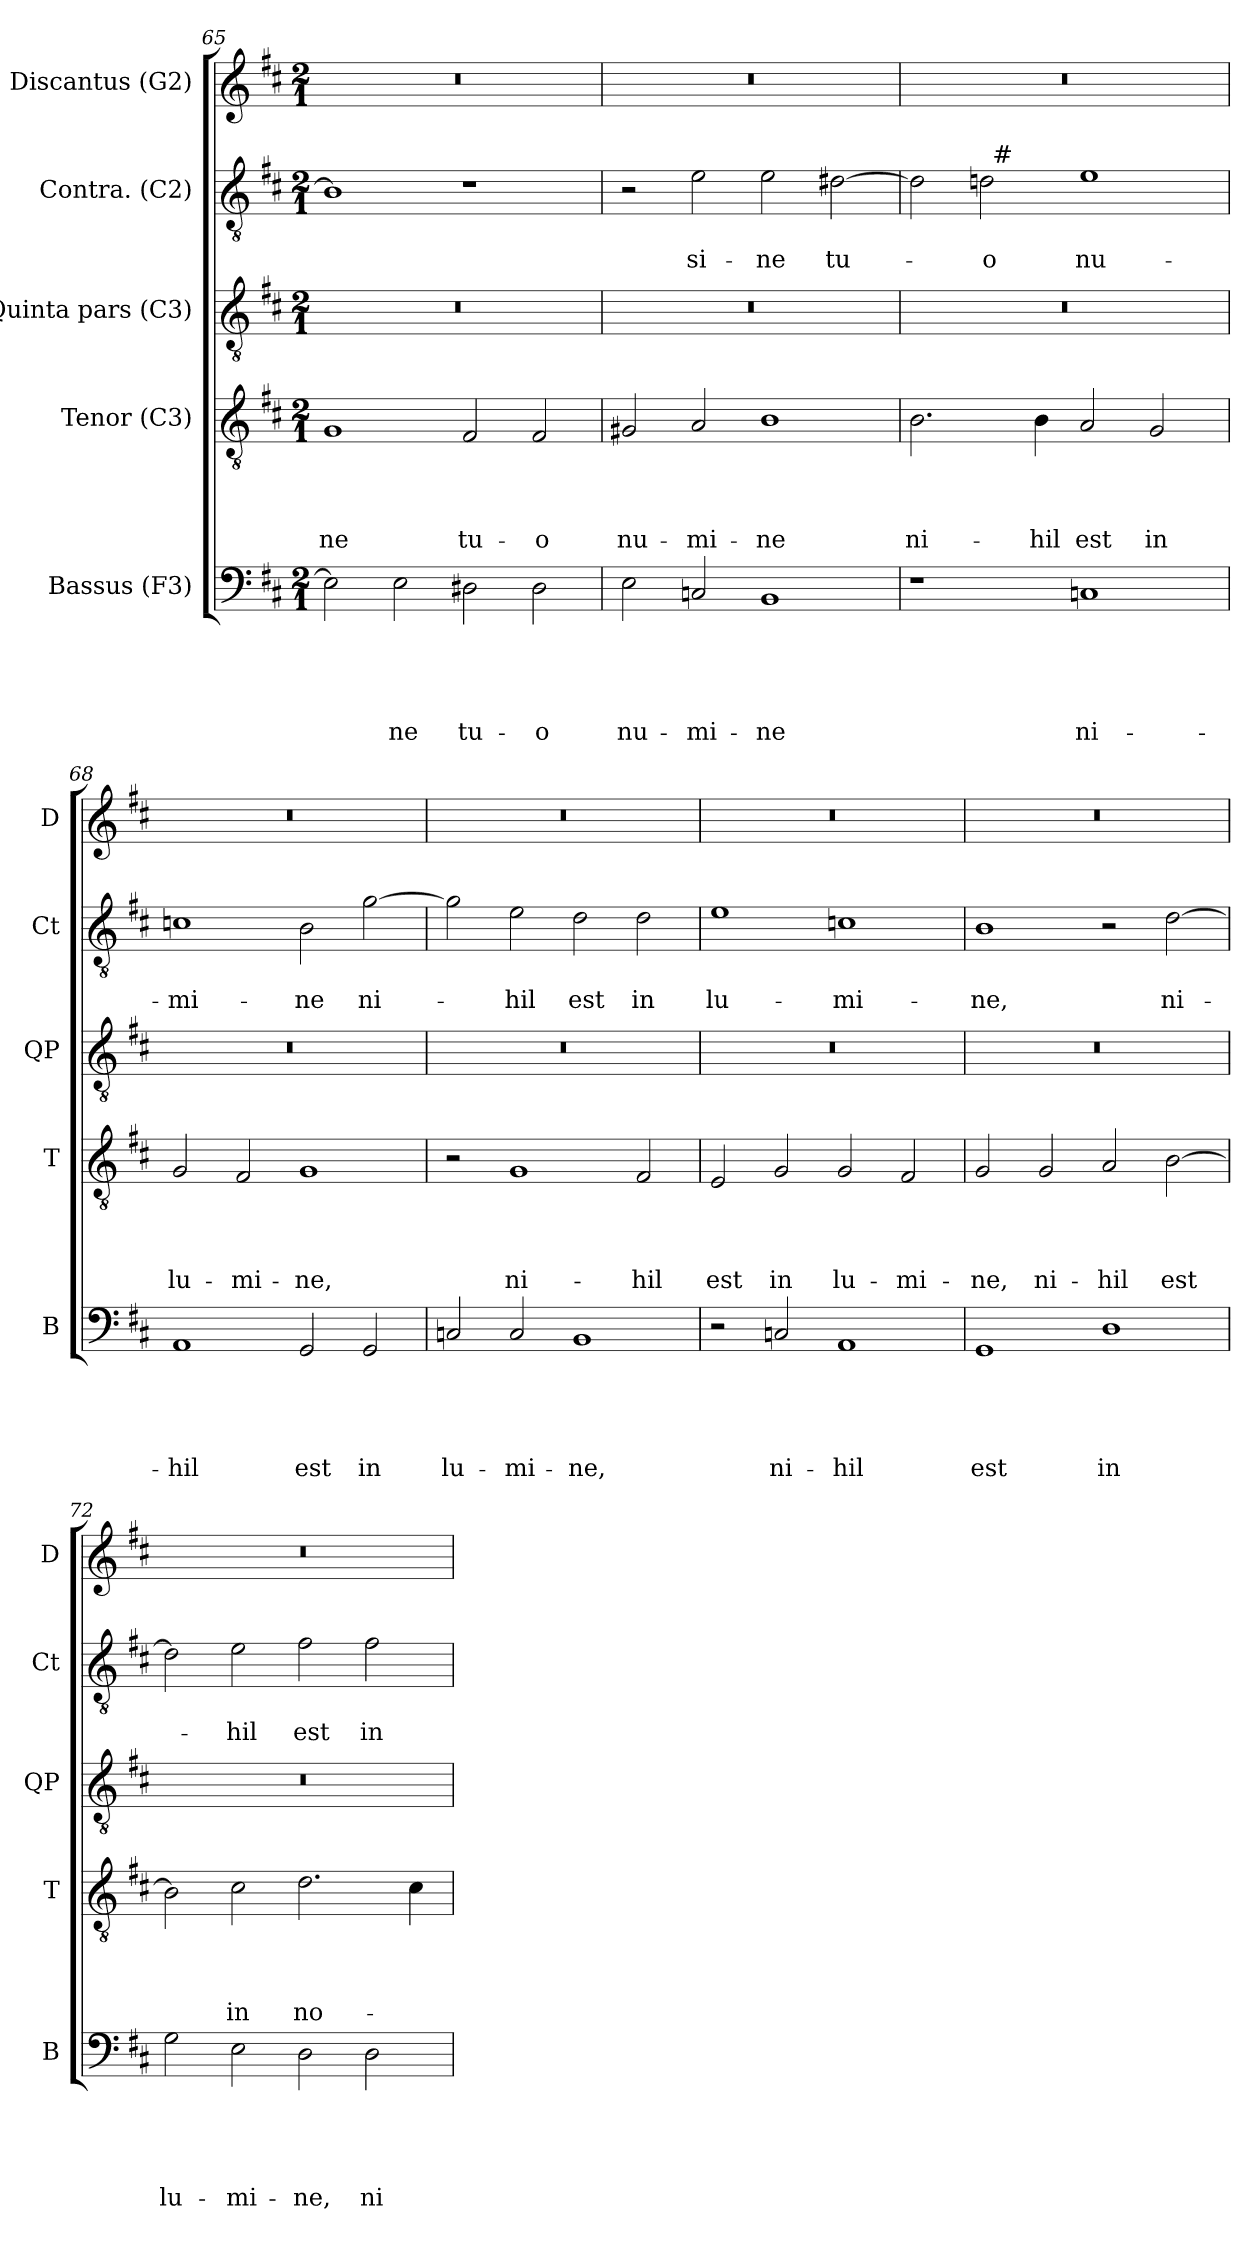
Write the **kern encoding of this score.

**kern	**text	**text	**text	**text	**text	**kern	**text	**text	**text	**text	**kern	**kern	**text	**text	**kern
*part5	*part5	*part5	*part5	*part5	*part5	*part4	*part4	*part4	*part4	*part4	*part3	*part2	*part2	*part2	*part1
*staff5	*staff5	*staff5	*staff5	*staff5	*staff5	*staff4	*staff4	*staff4	*staff4	*staff4	*staff3	*staff2	*staff2	*staff2	*staff1
*I"Bassus (F3)	*	*	*	*	*	*I"Tenor (C3)	*	*	*	*	*I"Quinta pars (C3)	*I"Contra. (C2)	*	*	*I"Discantus (G2)
*I'B	*	*	*	*	*	*I'T	*	*	*	*	*I'QP	*I'Ct	*	*	*I'D
*clefF4	*	*	*	*	*	*clefGv2	*	*	*	*	*clefGv2	*clefGv2	*	*	*clefG2
*k[f#c#]	*	*	*	*	*	*k[f#c#]	*	*	*	*	*k[f#c#]	*k[f#c#]	*	*	*k[f#c#]
*D:	*	*	*	*	*	*D:	*	*	*	*	*D:	*D:	*	*	*D:
*M2/1	*	*	*	*	*	*M2/1	*	*	*	*	*M2/1	*M2/1	*	*	*M2/1
=65	=65	=65	=65	=65	=65	=65	=65	=65	=65	=65	=65	=65	=65	=65	=65
!	!	!	!	!	!	!	!	!	!	!LO:LY:b	!	!	!	!	!
2E\]	.	.	.	.	.	1G	.	.	.	-ne	0r	1B]	.	.	0r
!	!	!	!	!	!LO:LY:b	!	!	!	!	!	!	!	!	!	!
2E\	.	.	.	.	-ne	.	.	.	.	.	.	.	.	.	.
!	!	!	!	!	!LO:LY:b	!	!	!	!	!LO:LY:b	!	!	!	!	!
2D#X\	.	.	.	.	tu-	2F#/	.	.	.	tu-	.	1r	.	.	.
!	!	!	!	!	!LO:LY:b	!	!	!	!	!LO:LY:b	!	!	!	!	!
2D#\	.	.	.	.	-o	2F#/	.	.	.	-o	.	.	.	.	.
=66	=66	=66	=66	=66	=66	=66	=66	=66	=66	=66	=66	=66	=66	=66	=66
!	!	!	!	!	!LO:LY:b	!	!	!	!	!LO:LY:b	!	!	!	!	!
2E\	.	.	.	.	nu-	2G#X/	.	.	.	nu-	0r	2r	.	.	0r
!	!	!	!	!	!LO:LY:b	!	!	!	!	!LO:LY:b	!	!	!	!LO:LY:b	!
2Cn/	.	.	.	.	-mi-	2A/	.	.	.	-mi-	.	2e\	.	si-	.
!	!	!	!	!	!LO:LY:b	!	!	!	!	!LO:LY:b	!	!	!	!LO:LY:b	!
1BB	.	.	.	.	-ne	1B	.	.	.	-ne	.	2e\	.	-ne	.
!	!	!	!	!	!	!	!	!	!	!	!	!	!	!LO:LY:b	!
.	.	.	.	.	.	.	.	.	.	.	.	[>2d#X\	.	tu-	.
=67	=67	=67	=67	=67	=67	=67	=67	=67	=67	=67	=67	=67	=67	=67	=67
!	!	!	!	!	!	!	!	!	!	!LO:LY:b	!	!	!	!	!
*	*	*	*	*	*	*	*	*	*	*	*	*^	*	*	*
1r	.	.	.	.	.	2.B\	.	.	.	ni-	0r	2d#\]	2ryy	.	.	0r
!	!	!	!	!	!	!	!	!	!	!	!	!	!	!	!LO:LY:b	!
.	.	.	.	.	.	.	.	.	.	.	.	2d\	32ryy	.	-o	.
!	!	!	!	!	!	!	!	!	!	!	!	!	!LO:TX:a:t=#	!	!	!
.	.	.	.	.	.	.	.	.	.	.	.	.	1ryy	.	.	.
!	!	!	!	!	!	!	!	!	!	!LO:LY:b	!	!	!	!	!	!
.	.	.	.	.	.	4B\	.	.	.	-hil	.	.	.	.	.	.
!	!	!	!	!	!LO:LY:b	!	!	!	!	!LO:LY:b	!	!	!	!	!LO:LY:b	!
1Cn	.	.	.	.	ni-	2A/	.	.	.	est	.	1e	.	.	nu-	.
!	!	!	!	!	!	!	!	!	!	!LO:LY:b	!	!	!	!	!	!
.	.	.	.	.	.	2G/	.	.	.	in	.	.	.	.	.	.
.	.	.	.	.	.	.	.	.	.	.	.	.	4...ryy	.	.	.
!!LO:LB:g=z
=68	=68	=68	=68	=68	=68	=68	=68	=68	=68	=68	=68	=68	=68	=68	=68	=68
!	!	!	!	!	!LO:LY:b	!	!	!	!	!LO:LY:b	!	!	!	!	!LO:LY:b	!
*	*	*	*	*	*	*	*	*	*	*	*	*v	*v	*	*	*
1AA	.	.	.	.	-hil	2G/	.	.	.	lu-	0r	1cn	.	-mi-	0r
!	!	!	!	!	!	!	!	!	!	!LO:LY:b	!	!	!	!	!
.	.	.	.	.	.	2F#/	.	.	.	-mi-	.	.	.	.	.
!	!	!	!	!	!LO:LY:b	!	!	!	!	!LO:LY:b	!	!	!	!LO:LY:b	!
2GG/	.	.	.	.	est	1G	.	.	.	-ne,	.	2B\	.	-ne	.
!	!	!	!	!	!LO:LY:b	!	!	!	!	!	!	!	!	!LO:LY:b	!
2GG/	.	.	.	.	in	.	.	.	.	.	.	[>2g\	.	ni-	.
=69	=69	=69	=69	=69	=69	=69	=69	=69	=69	=69	=69	=69	=69	=69	=69
!	!	!	!	!	!LO:LY:b	!	!	!	!	!	!	!	!	!	!
2Cn/	.	.	.	.	lu-	2r	.	.	.	.	0r	2g\]	.	.	0r
!	!	!	!	!	!LO:LY:b	!	!	!	!	!LO:LY:b	!	!	!	!LO:LY:b	!
2C/	.	.	.	.	-mi-	1G	.	.	.	ni-	.	2e\	.	-hil	.
!	!	!	!	!	!LO:LY:b	!	!	!	!	!	!	!	!	!LO:LY:b	!
1BB	.	.	.	.	-ne,	.	.	.	.	.	.	2d\	.	est	.
!	!	!	!	!	!	!	!	!	!	!LO:LY:b	!	!	!	!LO:LY:b	!
.	.	.	.	.	.	2F#/	.	.	.	-hil	.	2d\	.	in	.
=70	=70	=70	=70	=70	=70	=70	=70	=70	=70	=70	=70	=70	=70	=70	=70
!	!	!	!	!	!	!	!	!	!	!LO:LY:b	!	!	!	!LO:LY:b	!
2r	.	.	.	.	.	2E/	.	.	.	est	0r	1e	.	lu-	0r
!	!	!	!	!	!LO:LY:b	!	!	!	!	!LO:LY:b	!	!	!	!	!
2Cn/	.	.	.	.	ni-	2G/	.	.	.	in	.	.	.	.	.
!	!	!	!	!	!LO:LY:b	!	!	!	!	!LO:LY:b	!	!	!	!LO:LY:b	!
1AA	.	.	.	.	-hil	2G/	.	.	.	lu-	.	1cn	.	-mi-	.
!	!	!	!	!	!	!	!	!	!	!LO:LY:b	!	!	!	!	!
.	.	.	.	.	.	2F#/	.	.	.	-mi-	.	.	.	.	.
=71	=71	=71	=71	=71	=71	=71	=71	=71	=71	=71	=71	=71	=71	=71	=71
!	!	!	!	!	!LO:LY:b	!	!	!	!	!LO:LY:b	!	!	!	!LO:LY:b	!
1GG	.	.	.	.	est	2G/	.	.	.	-ne,	0r	1B	.	-ne,	0r
!	!	!	!	!	!	!	!	!	!	!LO:LY:b	!	!	!	!	!
.	.	.	.	.	.	2G/	.	.	.	ni-	.	.	.	.	.
!	!	!	!	!	!LO:LY:b	!	!	!	!	!LO:LY:b	!	!	!	!	!
1D	.	.	.	.	in	2A/	.	.	.	-hil	.	2r	.	.	.
!	!	!	!	!	!	!	!	!	!	!LO:LY:b	!	!	!	!LO:LY:b	!
.	.	.	.	.	.	[>2B\	.	.	.	est	.	[>2d\	.	ni-	.
=72	=72	=72	=72	=72	=72	=72	=72	=72	=72	=72	=72	=72	=72	=72	=72
!	!	!	!	!	!LO:LY:b	!	!	!	!	!	!	!	!	!	!
2G\	.	.	.	.	lu-	2B\]	.	.	.	.	0r	2d\]	.	.	0r
!	!	!	!	!	!LO:LY:b	!	!	!	!	!LO:LY:b	!	!	!	!LO:LY:b	!
2E\	.	.	.	.	-mi-	2c#\	.	.	.	in	.	2e\	.	-hil	.
!	!	!	!	!	!LO:LY:b	!	!	!	!	!LO:LY:b	!	!	!	!LO:LY:b	!
2D\	.	.	.	.	-ne,	2.d\	.	.	.	no-	.	2f#\	.	est	.
!	!	!	!	!	!LO:LY:b	!	!	!	!	!	!	!	!	!LO:LY:b	!
2D\	.	.	.	.	ni-	.	.	.	.	.	.	2f#\	.	in	.
.	.	.	.	.	.	4c#\	.	.	.	.	.	.	.	.	.
=	=	=	=	=	=	=	=	=	=	=	=	=	=	=	=
*-	*-	*-	*-	*-	*-	*-	*-	*-	*-	*-	*-	*-	*-	*-	*-
